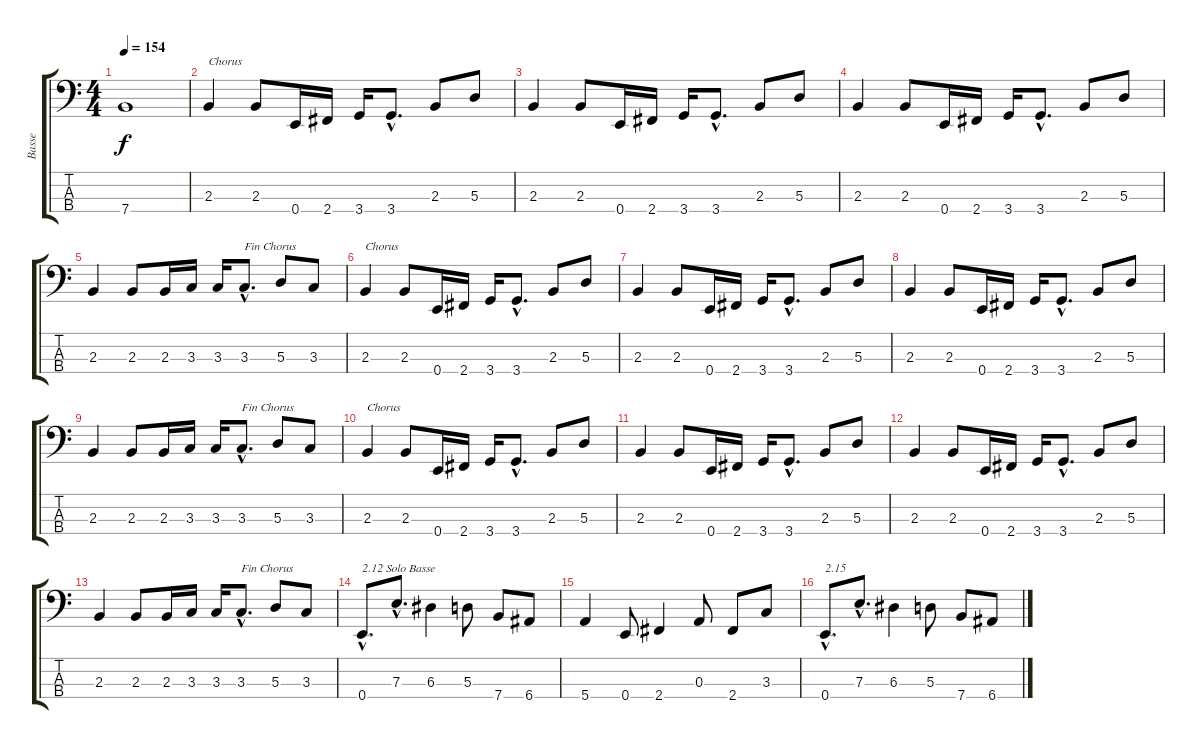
\track ("Basse" "Basse") {instrument electricbasspick}
\staff {score tabs}
\tuning (G2 D2 A1 E1) {hide}
\ts (4 4)
\tempo 154
\clef f4
\ks c
7.4.1{dy f} |
2.3.4{txt "Chorus"} 2.3.8 0.4.16 2.4.16 3.4.16 3.4{hac}.8{d} 2.3.8 5.3.8 |
2.3.4 2.3.8 0.4.16 2.4.16 3.4.16 3.4{hac}.8{d} 2.3.8 5.3.8 |
2.3.4 2.3.8 0.4.16 2.4.16 3.4.16 3.4{hac}.8{d} 2.3.8 5.3.8 |
2.3.4 2.3.8 2.3.16 3.3.16 3.3.16 3.3{hac}.8{d txt "Fin Chorus"} 5.3.8 3.3.8 |
2.3.4{txt "Chorus"} 2.3.8 0.4.16 2.4.16 3.4.16 3.4{hac}.8{d} 2.3.8 5.3.8 |
2.3.4 2.3.8 0.4.16 2.4.16 3.4.16 3.4{hac}.8{d} 2.3.8 5.3.8 |
2.3.4 2.3.8 0.4.16 2.4.16 3.4.16 3.4{hac}.8{d} 2.3.8 5.3.8 |
2.3.4 2.3.8 2.3.16 3.3.16 3.3.16 3.3{hac}.8{d txt "Fin Chorus"} 5.3.8 3.3.8 |
2.3.4{txt "Chorus"} 2.3.8 0.4.16 2.4.16 3.4.16 3.4{hac}.8{d} 2.3.8 5.3.8 |
2.3.4 2.3.8 0.4.16 2.4.16 3.4.16 3.4{hac}.8{d} 2.3.8 5.3.8 |
2.3.4 2.3.8 0.4.16 2.4.16 3.4.16 3.4{hac}.8{d} 2.3.8 5.3.8 |
2.3.4 2.3.8 2.3.16 3.3.16 3.3.16 3.3{hac}.8{d txt "Fin Chorus"} 5.3.8 3.3.8 |
0.4{hac}.8{d txt "2.12 Solo Basse"} 7.3{hac}.8{d} 6.3.4 5.3.8 7.4.8 6.4.8 |
5.4.4 0.4.8 2.4.4 0.3.8 2.4.8 3.3.8 |
0.4{hac}.8{d txt "2.15"} 7.3{hac}.8{d} 6.3.4 5.3.8 7.4.8 6.4.8
